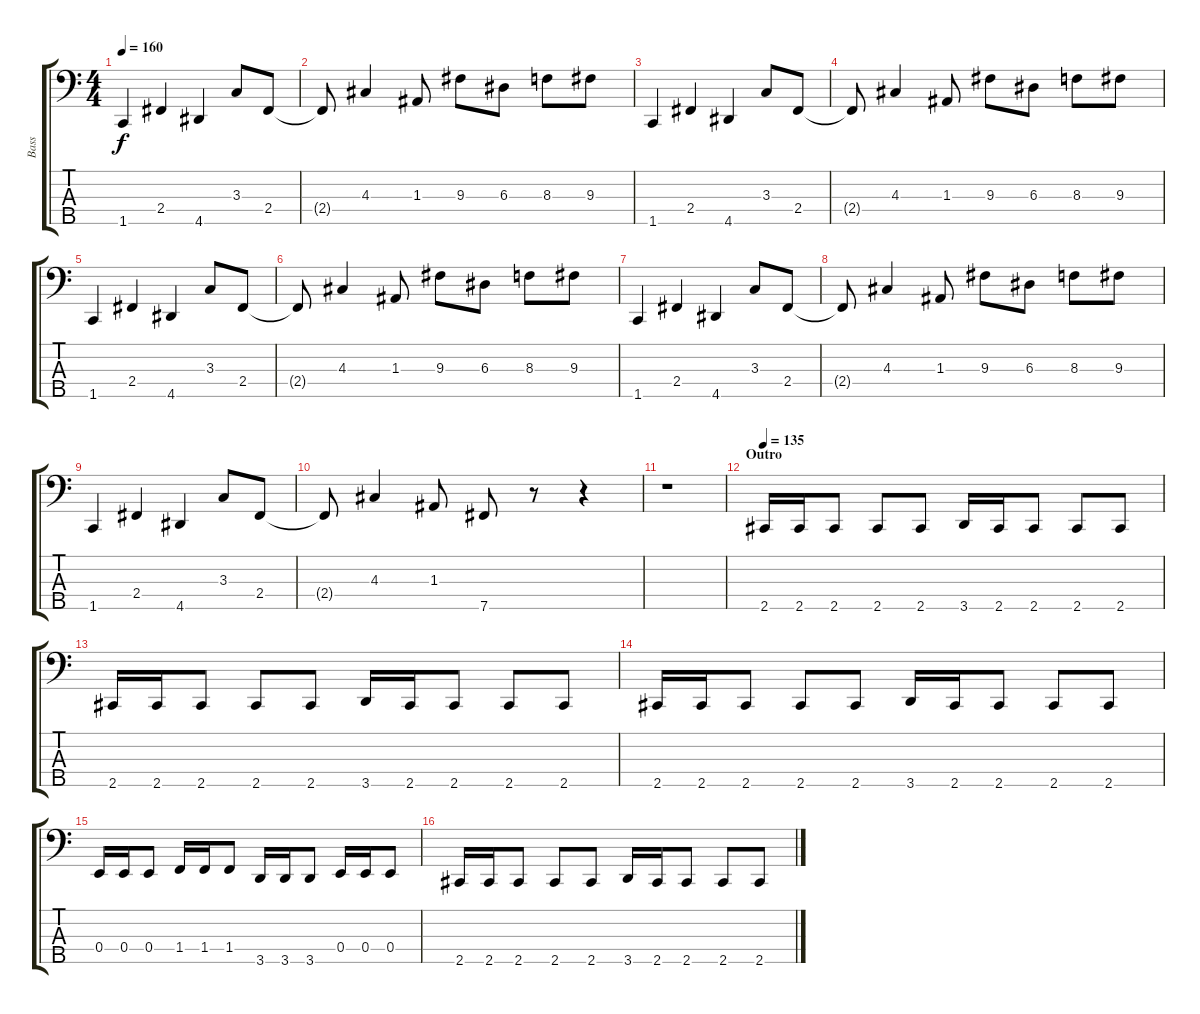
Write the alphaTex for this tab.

\track ("Bass" "Bass") {instrument electricbassfinger}
\staff {score tabs}
\tuning (G2 D2 A1 E1 B0) {hide}
\ts (4 4)
\tempo 160
\clef f4
\ks c
1.5.4{dy f} 2.4.4 4.5.4 3.3.8 2.4.8 |
2.4{t}.8 4.3.4 1.3.8 9.3.8 6.3.8 8.3.8 9.3.8 |
1.5.4 2.4.4 4.5.4 3.3.8 2.4.8 |
2.4{t}.8 4.3.4 1.3.8 9.3.8 6.3.8 8.3.8 9.3.8 |
1.5.4 2.4.4 4.5.4 3.3.8 2.4.8 |
2.4{t}.8 4.3.4 1.3.8 9.3.8 6.3.8 8.3.8 9.3.8 |
1.5.4 2.4.4 4.5.4 3.3.8 2.4.8 |
2.4{t}.8 4.3.4 1.3.8 9.3.8 6.3.8 8.3.8 9.3.8 |
1.5.4 2.4.4 4.5.4 3.3.8 2.4.8 |
2.4{t}.8 4.3.4 1.3.8 7.5.8 r.8 r.4 |
r.1 |
\section ("" "Outro")
\tempo 135
2.5.16 2.5.16 2.5.8 2.5.8 2.5.8 3.5.16 2.5.16 2.5.8 2.5.8 2.5.8 |
2.5.16 2.5.16 2.5.8 2.5.8 2.5.8 3.5.16 2.5.16 2.5.8 2.5.8 2.5.8 |
2.5.16 2.5.16 2.5.8 2.5.8 2.5.8 3.5.16 2.5.16 2.5.8 2.5.8 2.5.8 |
0.4.16 0.4.16 0.4.8 1.4.16 1.4.16 1.4.8 3.5.16 3.5.16 3.5.8 0.4.16 0.4.16 0.4.8 |
2.5.16 2.5.16 2.5.8 2.5.8 2.5.8 3.5.16 2.5.16 2.5.8 2.5.8 2.5.8
